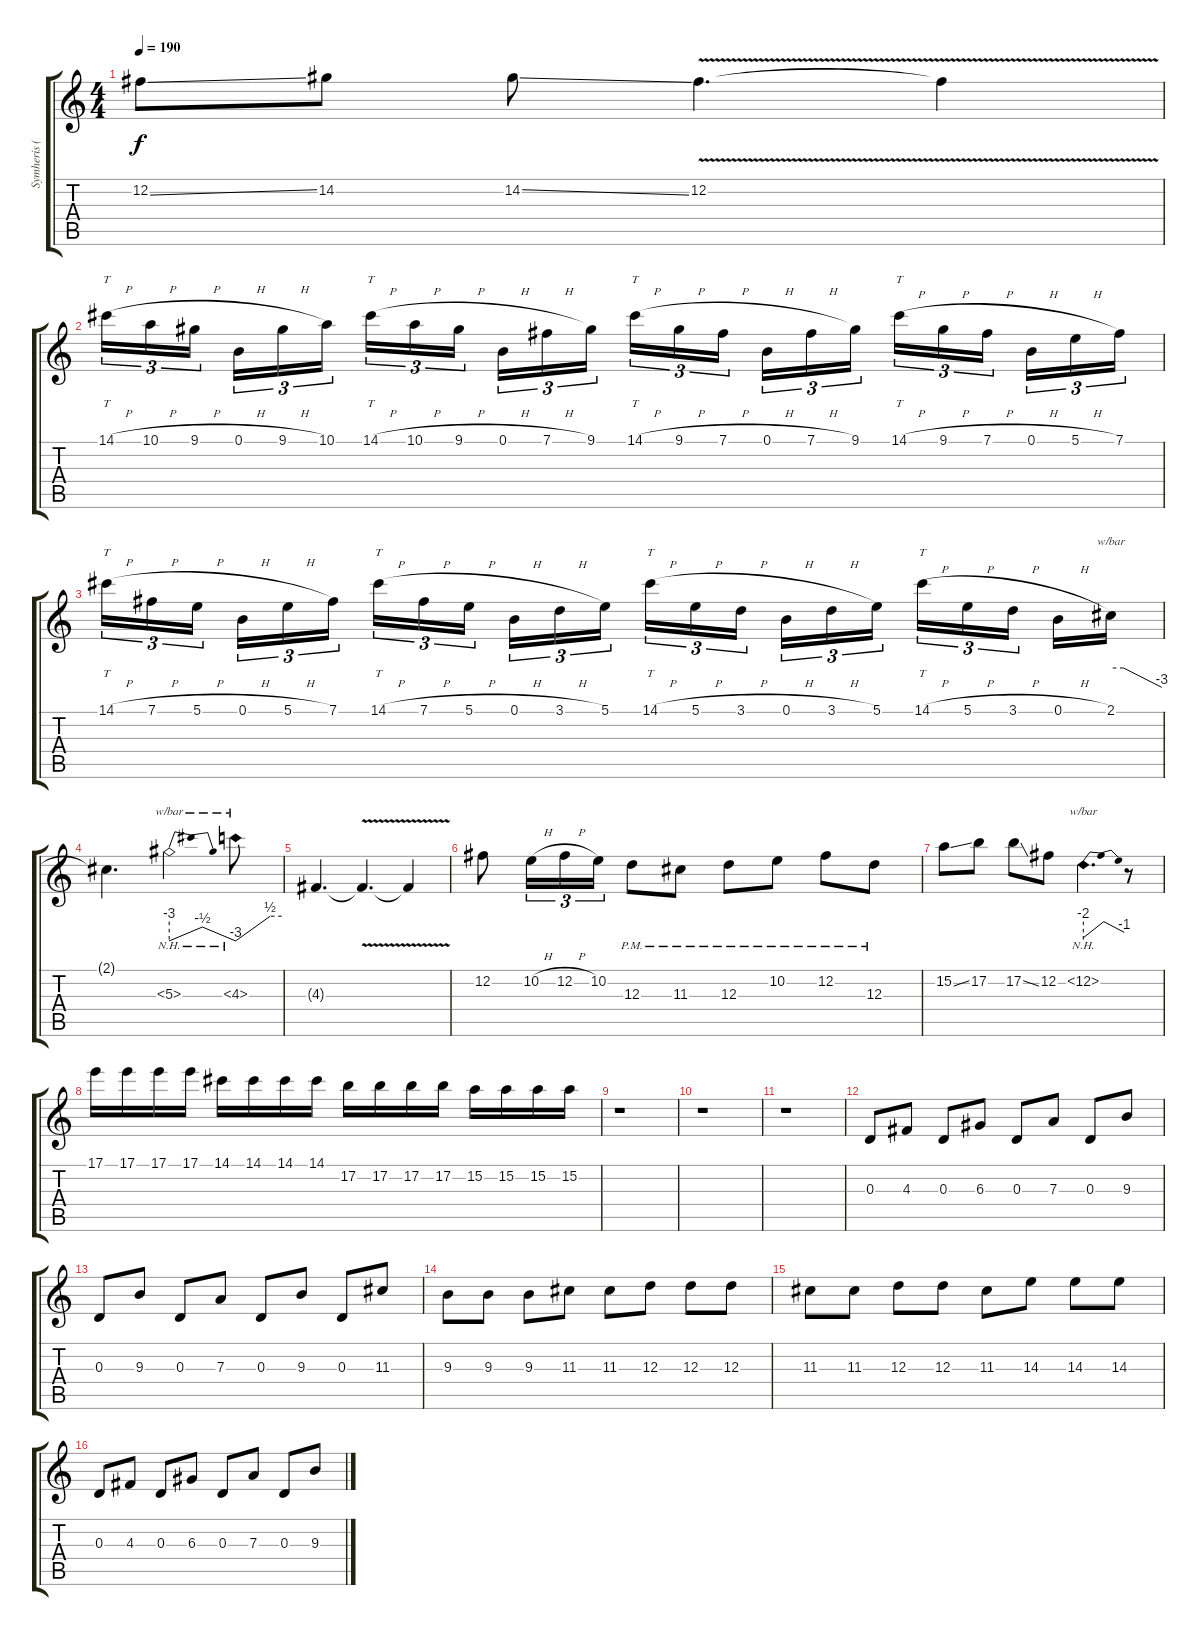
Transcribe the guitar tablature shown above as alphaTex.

\track ("Symheris (Harmony)" "Symheris (") {instrument distortionguitar}
\staff {score tabs}
\tuning (B3 Gb3 D3 A2 E2 B1) {hide}
\ts (4 4)
\tempo 190
\clef g2
\ks c
12.2{ss}.8{dy f} 14.2.8 14.2{ss}.8 12.2{v}.4{d} 12.2{t}.4 |
14.1{h}.16{tt tu (3 2)} 10.1{h}.16{tu (3 2)} 9.1{h}.16{tu (3 2)} 0.1{h}.16{tu (3 2)} 9.1{h}.16{tu (3 2)} 10.1.16{tu (3 2)} 14.1{h}.16{tt tu (3 2)} 10.1{h}.16{tu (3 2)} 9.1{h}.16{tu (3 2)} 0.1{h}.16{tu (3 2)} 7.1{h}.16{tu (3 2)} 9.1.16{tu (3 2)} 14.1{h}.16{tt tu (3 2)} 9.1{h}.16{tu (3 2)} 7.1{h}.16{tu (3 2)} 0.1{h}.16{tu (3 2)} 7.1{h}.16{tu (3 2)} 9.1.16{tu (3 2)} 14.1{h}.16{tt tu (3 2)} 9.1{h}.16{tu (3 2)} 7.1{h}.16{tu (3 2)} 0.1{h}.16{tu (3 2)} 5.1{h}.16{tu (3 2)} 7.1.16{tu (3 2)} |
14.1{h}.16{tt tu (3 2)} 7.1{h}.16{tu (3 2)} 5.1{h}.16{tu (3 2)} 0.1{h}.16{tu (3 2)} 5.1{h}.16{tu (3 2)} 7.1.16{tu (3 2)} 14.1{h}.16{tt tu (3 2)} 7.1{h}.16{tu (3 2)} 5.1{h}.16{tu (3 2)} 0.1{h}.16{tu (3 2)} 3.1{h}.16{tu (3 2)} 5.1.16{tu (3 2)} 14.1{h}.16{tt tu (3 2)} 5.1{h}.16{tu (3 2)} 3.1{h}.16{tu (3 2)} 0.1{h}.16{tu (3 2)} 3.1{h}.16{tu (3 2)} 5.1.16{tu (3 2)} 14.1{h}.16{tt tu (3 2)} 5.1{h}.16{tu (3 2)} 3.1{h}.16{tu (3 2)} 0.1{h}.16 2.1.16{tbe (custom default 0 0 15 0 60 -12)} |
2.1{t}.4{d} 5.3{nh}.2{tbe (dip default 0 -12 15 -2 20 -2 60 -12)} 4.3{nh}.8{tbe (custom default 0 -12 45 2 60 2)} |
4.3{t}.4{d} 4.3{v t}.4{d} 4.3{t}.4 |
12.2.8 10.2{h}.16{tu (3 2)} 12.2{h}.16{tu (3 2)} 10.2.16{tu (3 2)} 12.3{pm}.8 11.3{pm}.8 12.3{pm}.8 10.2{pm}.8 12.2{pm}.8 12.3{pm}.8 |
15.2{ss}.8 17.2.8 17.2{ss}.8 12.2.8 12.2{nh}.4{d tbe (dip default 0 -8 5 0 30 0 60 -4)} r.8 |
17.1.16 17.1.16 17.1.16 17.1.16 14.1.16 14.1.16 14.1.16 14.1.16 17.2.16 17.2.16 17.2.16 17.2.16 15.2.16 15.2.16 15.2.16 15.2.16 |
r.1 |
r.1 |
r.1 |
0.3.8 4.3.8 0.3.8 6.3.8 0.3.8 7.3.8 0.3.8 9.3.8 |
0.3.8 9.3.8 0.3.8 7.3.8 0.3.8 9.3.8 0.3.8 11.3.8 |
9.3.8 9.3.8 9.3.8 11.3.8 11.3.8 12.3.8 12.3.8 12.3.8 |
11.3.8 11.3.8 12.3.8 12.3.8 11.3.8 14.3.8 14.3.8 14.3.8 |
0.3.8 4.3.8 0.3.8 6.3.8 0.3.8 7.3.8 0.3.8 9.3.8
